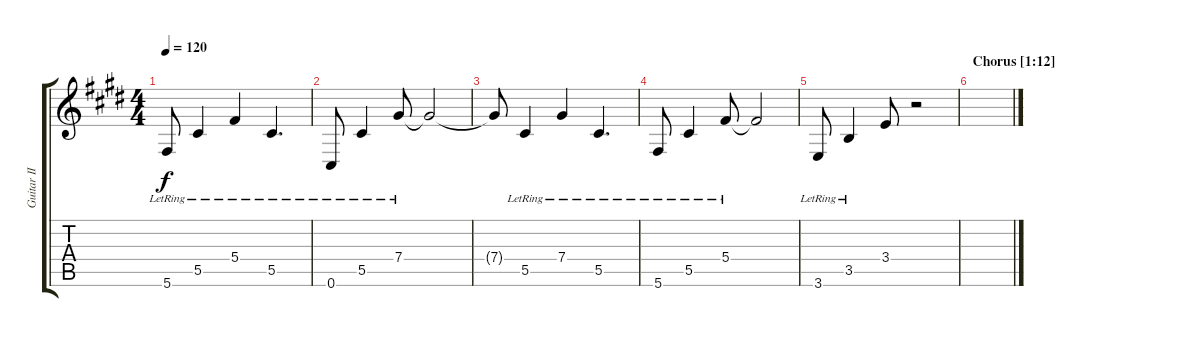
\track ("Guitar II" "Guitar II") {instrument distortionguitar}
\staff {score tabs}
\tuning (Eb4 Bb3 Gb3 Db3 Ab2 Db2) {hide}
\ts (4 4)
\tempo 120
\clef g2
\ks c#minor
5.6{lr}.8{dy f} 5.5{lr}.4 5.4{lr}.4 5.5{lr}.4{d} |
0.6{lr}.8 5.5{lr}.4 7.4{lr}.8 7.4{t}.2 |
7.4{t}.8 5.5{lr}.4 7.4{lr}.4 5.5{lr}.4{d} |
5.6{lr}.8 5.5{lr}.4 5.4{lr}.8 5.4{t}.2 |
3.6{lr}.8 3.5{lr}.4 3.4.8 r.2 |
\section ("" "Chorus [1:12]")
